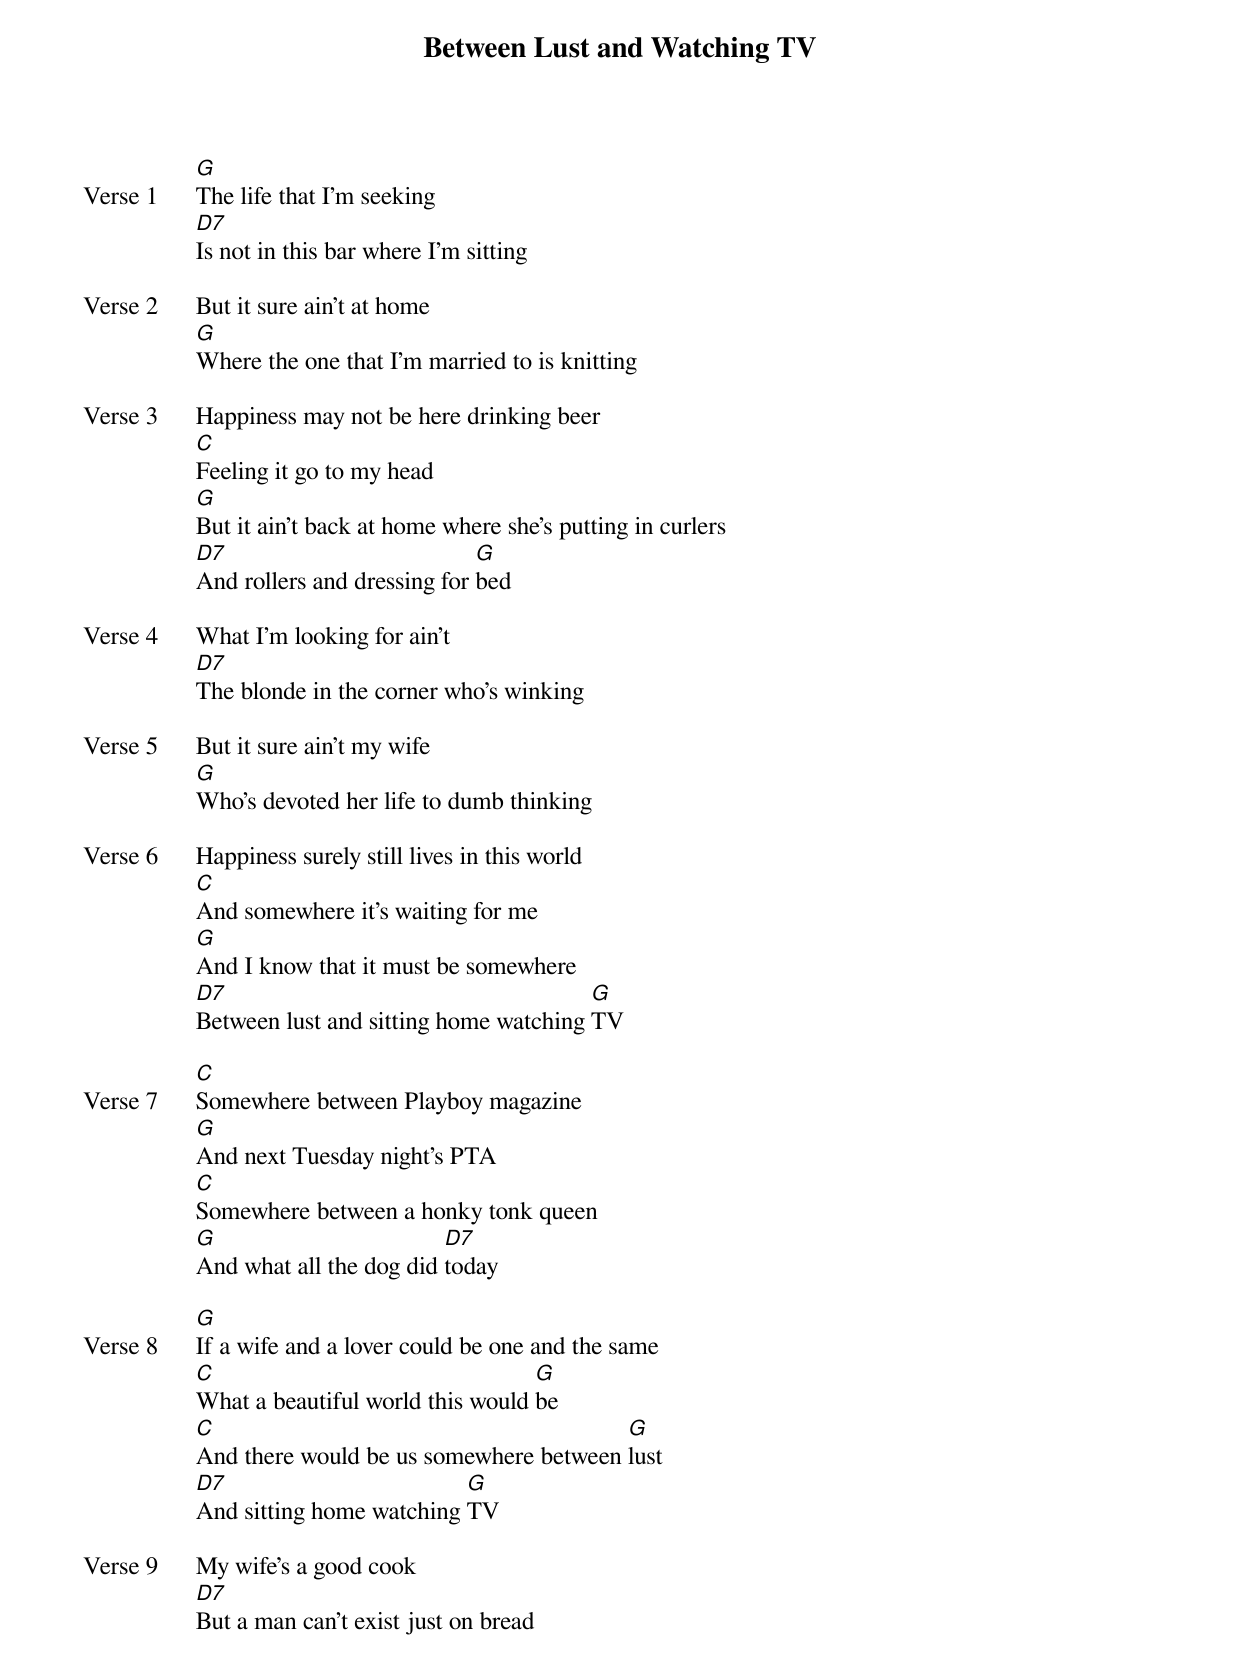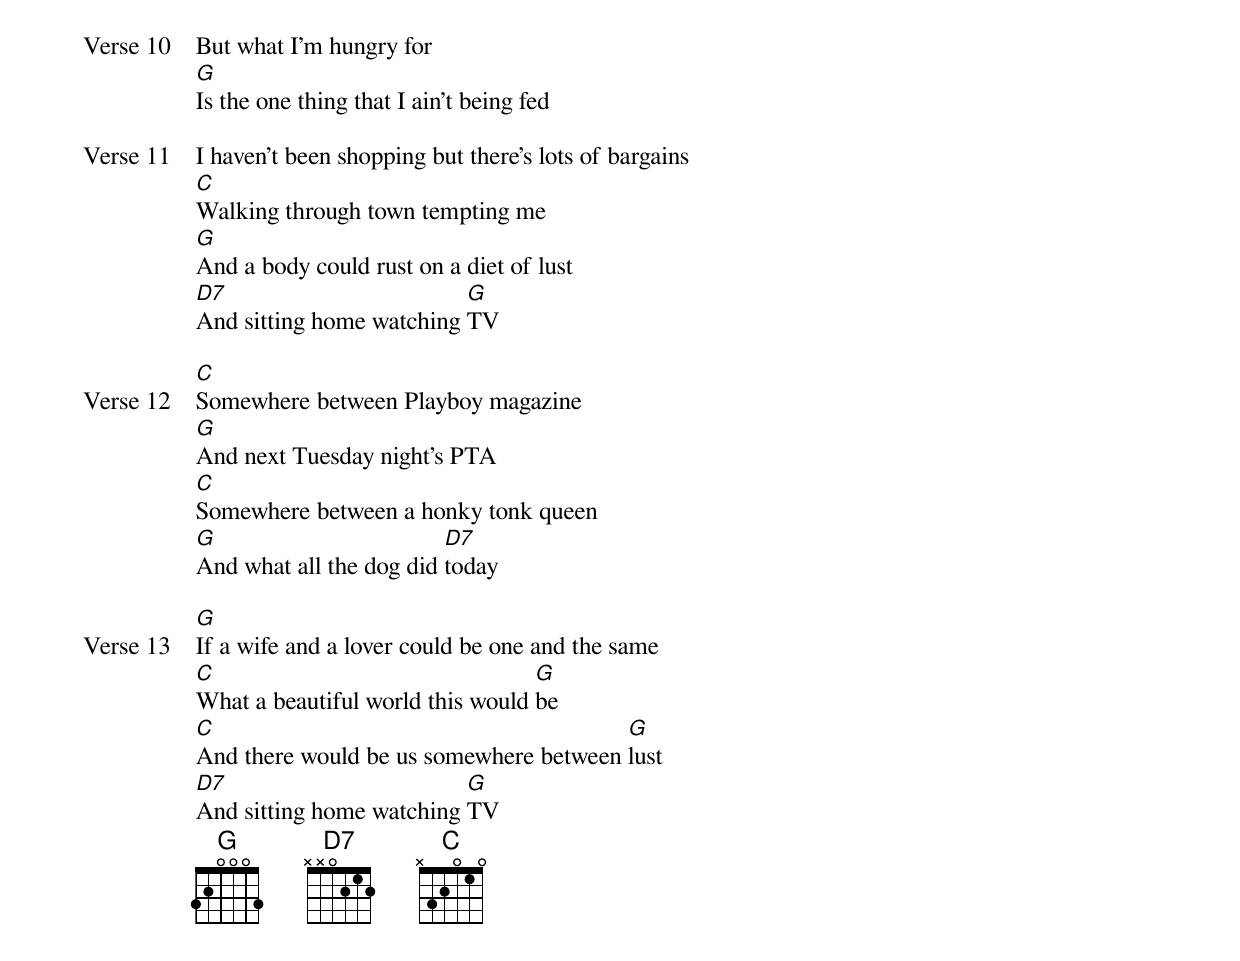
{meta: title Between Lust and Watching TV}
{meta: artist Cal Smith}
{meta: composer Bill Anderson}

{start_of_verse: Verse 1}
[G]The life that I'm seeking
[D7]Is not in this bar where I'm sitting
{end_of_verse}

{start_of_verse: Verse 2}
But it sure ain't at home
[G]Where the one that I'm married to is knitting
{end_of_verse}

{start_of_verse: Verse 3}
Happiness may not be here drinking beer
[C]Feeling it go to my head
[G]But it ain't back at home where she's putting in curlers
[D7]And rollers and dressing for [G]bed
{end_of_verse}

{start_of_verse: Verse 4}
What I'm looking for ain't
[D7]The blonde in the corner who's winking
{end_of_verse}

{start_of_verse: Verse 5}
But it sure ain't my wife
[G]Who's devoted her life to dumb thinking
{end_of_verse}

{start_of_verse: Verse 6}
Happiness surely still lives in this world
[C]And somewhere it's waiting for me
[G]And I know that it must be somewhere
[D7]Between lust and sitting home watching [G]TV
{end_of_verse}

{start_of_verse: Verse 7}
[C]Somewhere between Playboy magazine
[G]And next Tuesday night's PTA
[C]Somewhere between a honky tonk queen
[G]And what all the dog did [D7]today
{end_of_verse}

{start_of_verse: Verse 8}
[G]If a wife and a lover could be one and the same
[C]What a beautiful world this would [G]be
[C]And there would be us somewhere between [G]lust
[D7]And sitting home watching [G]TV
{end_of_verse}

{start_of_verse: Verse 9}
My wife's a good cook
[D7]But a man can't exist just on bread
{end_of_verse}

{start_of_verse: Verse 10}
But what I'm hungry for
[G]Is the one thing that I ain't being fed
{end_of_verse}

{start_of_verse: Verse 11}
I haven't been shopping but there's lots of bargains
[C]Walking through town tempting me
[G]And a body could rust on a diet of lust
[D7]And sitting home watching [G]TV
{end_of_verse}

{start_of_verse: Verse 12}
[C]Somewhere between Playboy magazine
[G]And next Tuesday night's PTA
[C]Somewhere between a honky tonk queen
[G]And what all the dog did [D7]today
{end_of_verse}

{start_of_verse: Verse 13}
[G]If a wife and a lover could be one and the same
[C]What a beautiful world this would [G]be
[C]And there would be us somewhere between [G]lust
[D7]And sitting home watching [G]TV
{end_of_verse}
